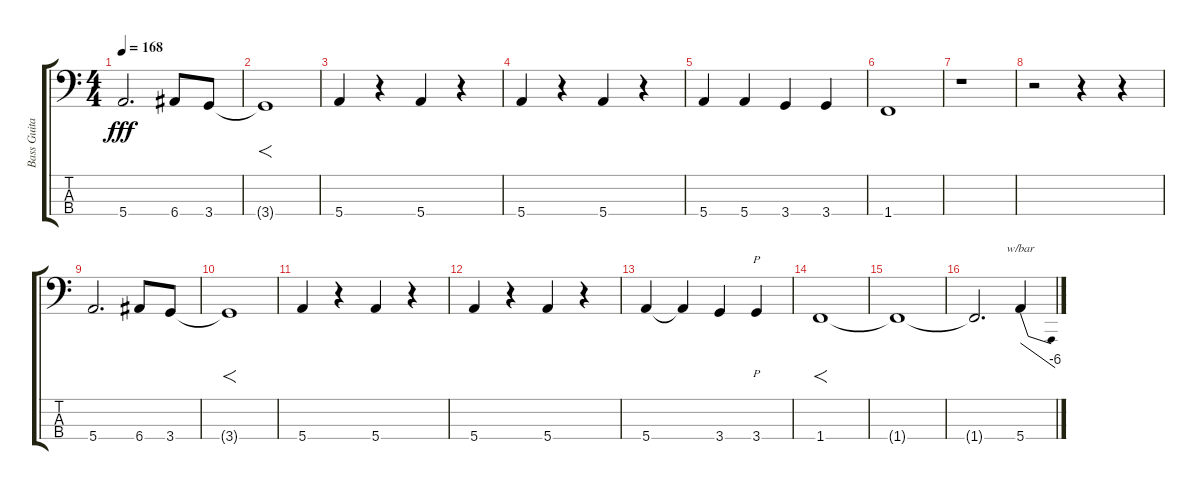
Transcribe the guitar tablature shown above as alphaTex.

\track ("Bass Guitar" "Bass Guita") {instrument electricbasspick}
\staff {score tabs}
\tuning (G2 D2 A1 E1) {hide}
\ts (4 4)
\tempo 168
\clef f4
\ks c
5.4.2{d dy fff} 6.4.8 3.4.8 |
3.4{t}.1{f} |
5.4.4 r.4 5.4.4 r.4 |
5.4.4 r.4 5.4.4 r.4 |
5.4.4 5.4.4 3.4.4 3.4.4 |
1.4.1 |
r.1 |
r.2 r.4 r.4 |
5.4.2{d} 6.4.8 3.4.8 |
3.4{t}.1{f} |
5.4.4 r.4 5.4.4 r.4 |
5.4.4 r.4 5.4.4 r.4 |
5.4.4 5.4{t}.4 3.4.4 3.4.4{p} |
1.4.1{f} |
1.4{t}.1 |
1.4{t}.2{d} 5.4.4{tbe (dive default 0 0 60 -24)}
